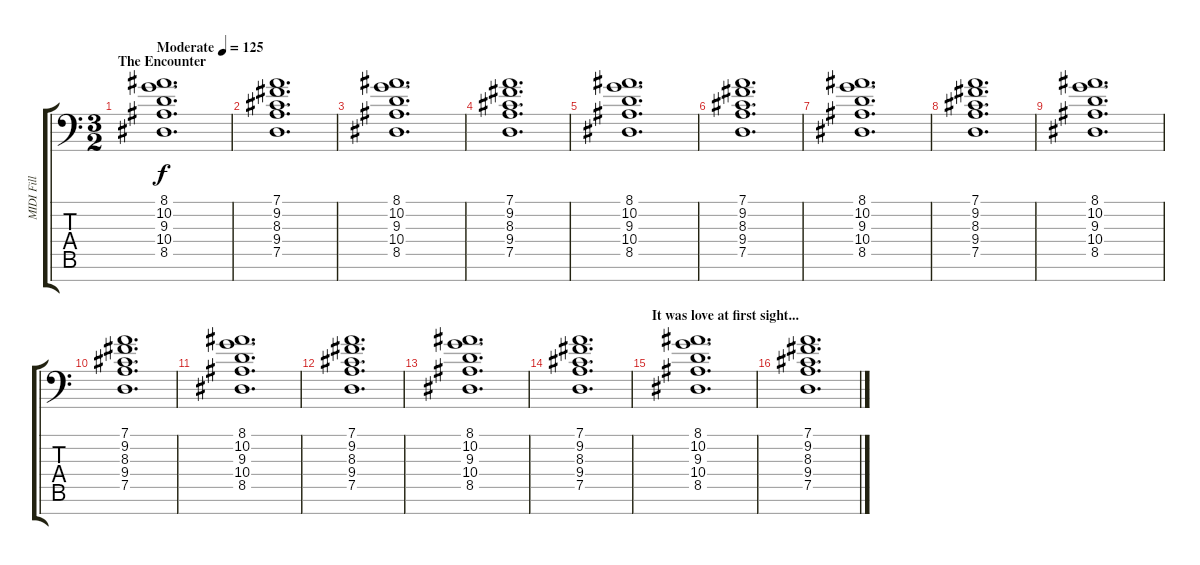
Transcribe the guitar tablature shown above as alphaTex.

\track ("MIDI Fill" "MIDI Fill") {instrument fx7echoes}
\staff {score tabs}
\tuning (D4 A3 F3 C3 G2 D2 A1) {hide}
\ts (3 2)
\section ("" "The Encounter")
\tempo (125 "Moderate")
\clef f4
\ks c
(8.1 10.2 9.3 10.4 8.5).1{d dy f instrument fx7echoes} |
(7.1 9.2 8.3 9.4 7.5).1{d} |
(8.1 10.2 9.3 10.4 8.5).1{d} |
(7.1 9.2 8.3 9.4 7.5).1{d} |
(8.1 10.2 9.3 10.4 8.5).1{d} |
(7.1 9.2 8.3 9.4 7.5).1{d} |
(8.1 10.2 9.3 10.4 8.5).1{d} |
(7.1 9.2 8.3 9.4 7.5).1{d} |
(8.1 10.2 9.3 10.4 8.5).1{d} |
(7.1 9.2 8.3 9.4 7.5).1{d} |
(8.1 10.2 9.3 10.4 8.5).1{d} |
(7.1 9.2 8.3 9.4 7.5).1{d} |
(8.1 10.2 9.3 10.4 8.5).1{d} |
(7.1 9.2 8.3 9.4 7.5).1{d} |
\section ("" "It was love at first sight...")
(8.1 10.2 9.3 10.4 8.5).1{d} |
(7.1 9.2 8.3 9.4 7.5).1{d}
